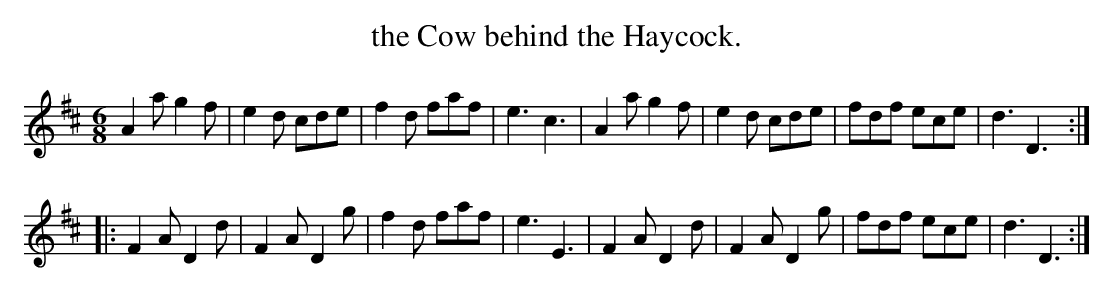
X:1
T:the Cow behind the Haycock.
M:6/8
L:1/8
K:D
A2a g2f|e2d cde|f2d faf|e3 c3 |\
A2a g2f|e2d cde|fdf ece|d3 D3:|
|:F2A D2d|F2A D2g|f2d faf|e3 E3 |\
F2A D2d|F2A D2g|fdf ece|d3 D3:|
